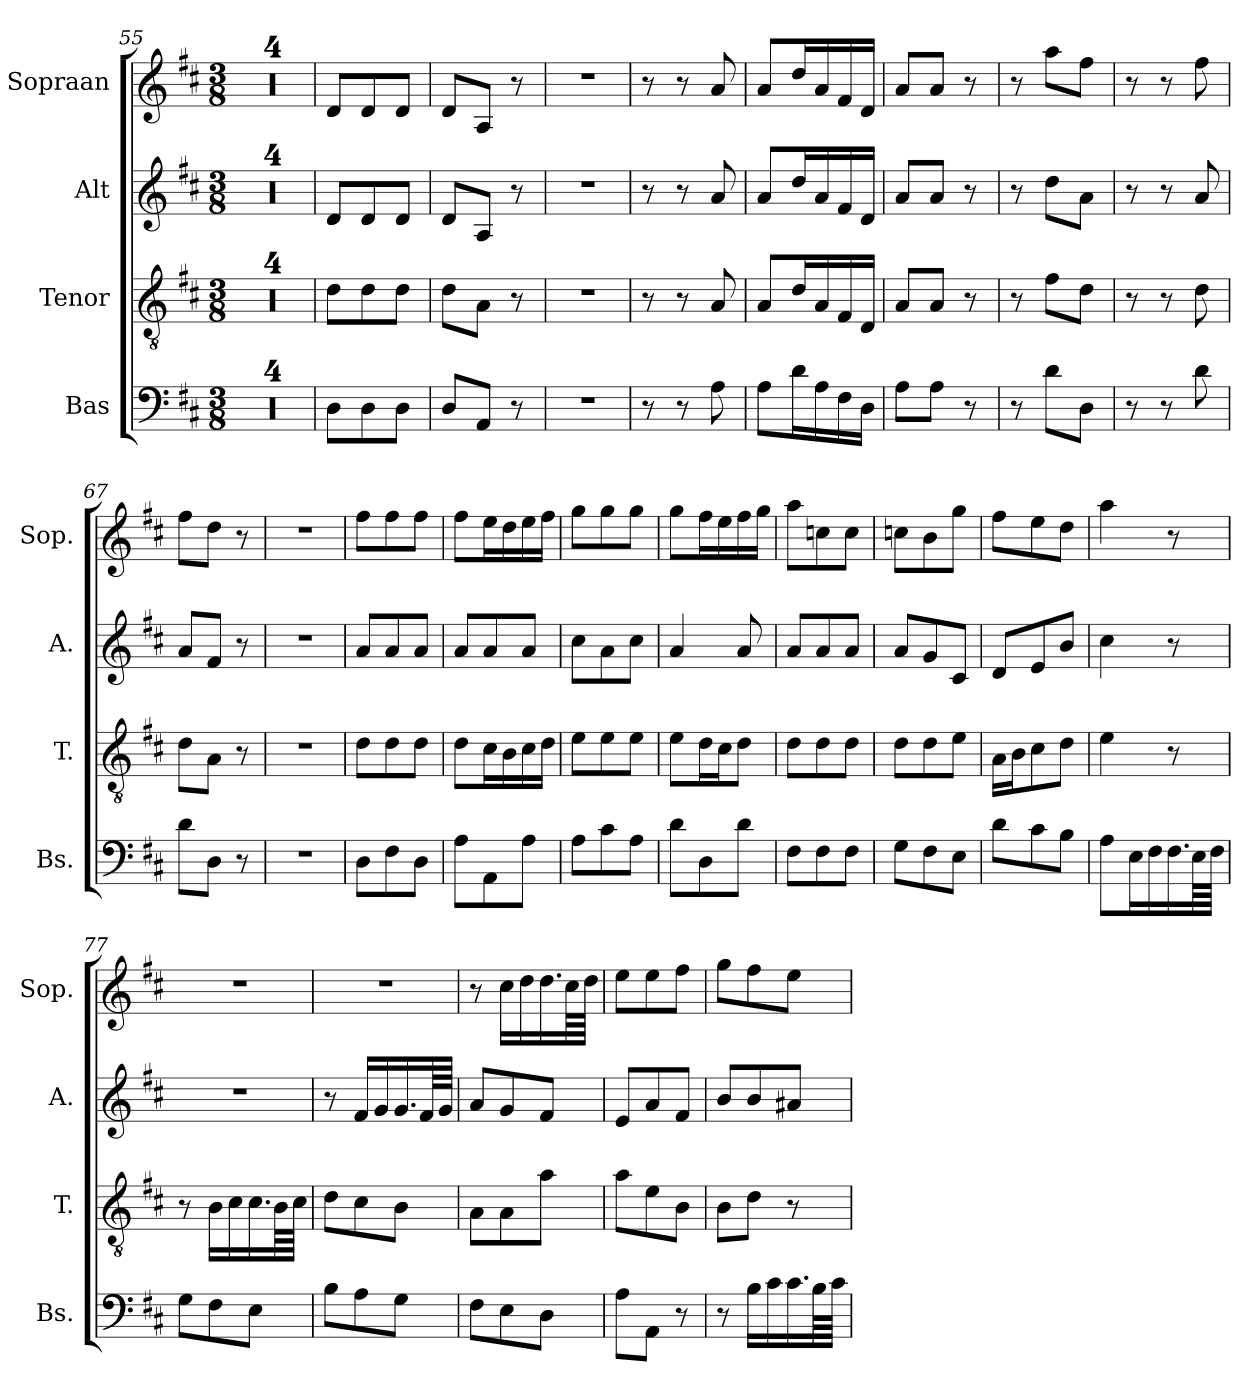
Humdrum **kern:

**kern	**kern	**kern	**kern
*part4	*part3	*part2	*part1
*staff4	*staff3	*staff2	*staff1
*I"Bas	*I"Tenor	*I"Alt	*I"Sopraan
*I'Bs.	*I'T.	*I'A.	*I'Sop.
*clefF4	*clefGv2	*clefG2	*clefG2
*k[f#c#]	*k[f#c#]	*k[f#c#]	*k[f#c#]
*M3/8	*M3/8	*M3/8	*M3/8
=55	=55	=55	=55
4.r	4.r	4.r	4.r
=56	=56	=56	=56
4.r	4.r	4.r	4.r
=57	=57	=57	=57
4.r	4.r	4.r	4.r
!!LO:LB:g=z
=58	=58	=58	=58
4.r	4.r	4.r	4.r
=59	=59	=59	=59
8D\L	8d\L	8d/L	8d/L
8D\	8d\	8d/	8d/
8D\J	8d\J	8d/J	8d/J
=60	=60	=60	=60
8D/L	8d\L	8d/L	8d/L
8AA/J	8A\J	8A/J	8A/J
8r	8r	8r	8r
=61	=61	=61	=61
4.r	4.r	4.r	4.r
=62	=62	=62	=62
8r	8r	8r	8r
8r	8r	8r	8r
8A\	8A/	8a/	8a/
=63	=63	=63	=63
8A\L	8A/L	8a/L	8a/L
16d\L	16d/L	16dd/L	16dd/L
16A\	16A/	16a/	16a/
16F#\	16F#/	16f#/	16f#/
16D\JJ	16D/JJ	16d/JJ	16d/JJ
=64	=64	=64	=64
8A\L	8A/L	8a/L	8a/L
8A\J	8A/J	8a/J	8a/J
8r	8r	8r	8r
=65	=65	=65	=65
8r	8r	8r	8r
8d\L	8f#\L	8dd\L	8aa\L
8D\J	8d\J	8a\J	8ff#\J
=66	=66	=66	=66
8r	8r	8r	8r
8r	8r	8r	8r
8d\	8d\	8a/	8ff#\
=67	=67	=67	=67
8d\L	8d\L	8a/L	8ff#\L
8D\J	8A\J	8f#/J	8dd\J
8r	8r	8r	8r
=68	=68	=68	=68
4.r	4.r	4.r	4.r
!!LO:LB:g=z
=69	=69	=69	=69
8D\L	8d\L	8a/L	8ff#\L
8F#\	8d\	8a/	8ff#\
8D\J	8d\J	8a/J	8ff#\J
=70	=70	=70	=70
8A\L	8d\L	8a/L	8ff#\L
8AA\	16c#\L	8a/	16ee\L
.	16B\	.	16dd\
8A\J	16c#\	8a/J	16ee\
.	16d\JJ	.	16ff#\JJ
=71	=71	=71	=71
8A\L	8e\L	8cc#\L	8gg\L
8c#\	8e\	8a\	8gg\
8A\J	8e\J	8cc#\J	8gg\J
=72	=72	=72	=72
8d\L	8e\L	4a/	8gg\L
8D\	16d\L	.	16ff#\L
.	16c#\J	.	16ee\
8d\J	8d\J	8a/	16ff#\
.	.	.	16gg\JJ
=73	=73	=73	=73
8F#\L	8d\L	8a/L	8aa\L
8F#\	8d\	8a/	8ccn\
8F#\J	8d\J	8a/J	8cc\J
=74	=74	=74	=74
8G\L	8d\L	8a/L	8ccn\L
8F#\	8d\	8g/	8b\
8E\J	8e\J	8c#/J	8gg\J
=75	=75	=75	=75
8d\L	16A\LL	8d/L	8ff#\L
.	16B\J	.	.
8c#\	8c#\	8e/	8ee\
8B\J	8d\J	8b/J	8dd\J
=76	=76	=76	=76
8A\L	4e\	4cc#\	4aa\
16E\L	.	.	.
16F#\	.	.	.
16.F#\	8r	8r	8r
64E\LL	.	.	.
64F#\JJJJ	.	.	.
!!LO:PB:g=z
=77	=77	=77	=77
8G\L	8r	4.r	4.r
8F#\	16B\LL	.	.
.	16c#\	.	.
8E\J	16.c#\	.	.
.	64B\LL	.	.
.	64c#\JJJJ	.	.
=78	=78	=78	=78
8B\L	8d\L	8r	4.r
8A\	8c#\	16f#/LL	.
.	.	16g/	.
8G\J	8B\J	16.g/	.
.	.	64f#/LL	.
.	.	64g/JJJJ	.
=79	=79	=79	=79
8F#\L	8A\L	8a/L	8r
8E\	8A\	8g/	16cc#\LL
.	.	.	16dd\
8D\J	8a\J	8f#/J	16.dd\
.	.	.	64cc#\LL
.	.	.	64dd\JJJJ
=80	=80	=80	=80
8A\L	8a\L	8e/L	8ee\L
8AA\J	8e\	8a/	8ee\
8r	8B\J	8f#/J	8ff#\J
=81	=81	=81	=81
8r	8B\L	8b/L	8gg\L
16B\LL	8d\J	8b/	8ff#\
16c#\	.	.	.
16.c#\	8r	8a#X/J	8ee\J
64B\LL	.	.	.
64c#\JJJJ	.	.	.
=	=	=	=
*-	*-	*-	*-
